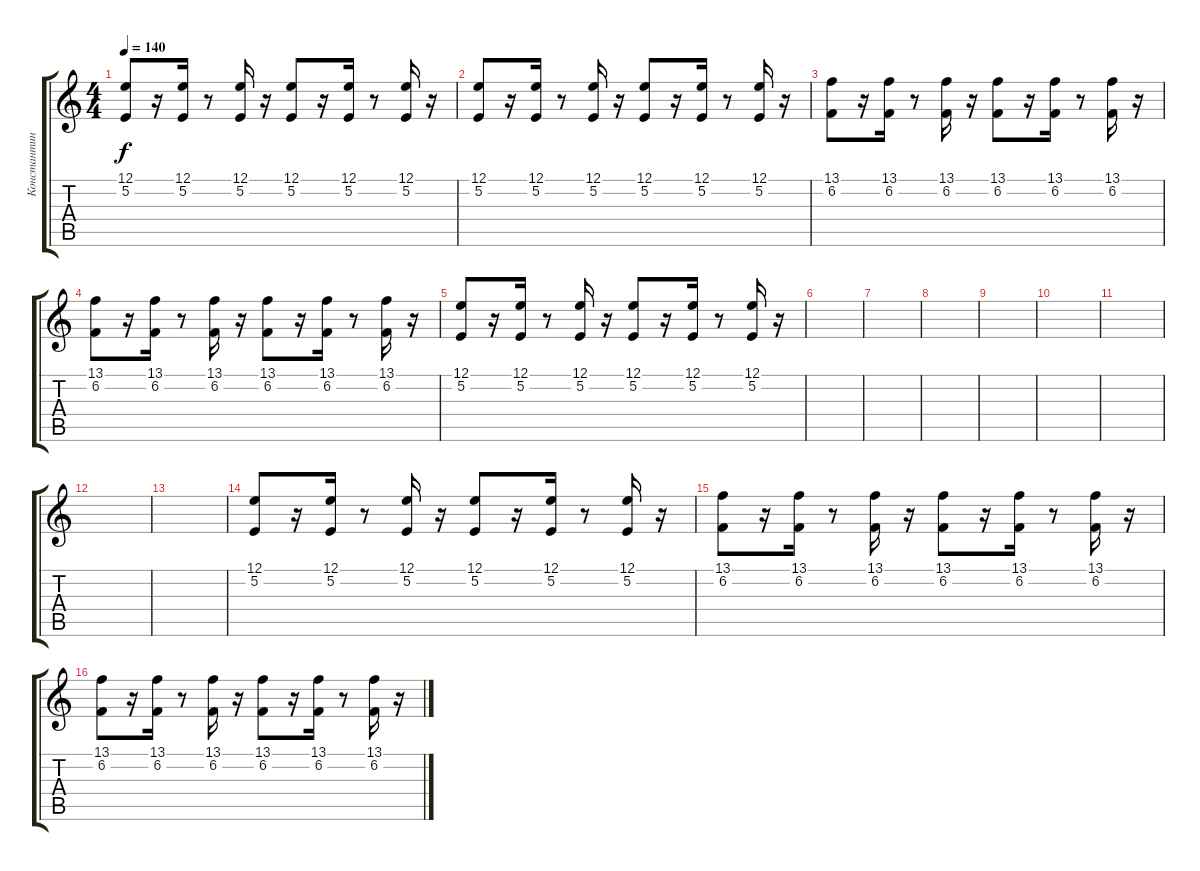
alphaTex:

\track ("Константин Бекрев" "Константин") {instrument lead2sawtooth}
\staff {score tabs}
\tuning (E4 B3 G3 D3 A2 E2) {hide}
\ts (4 4)
\tempo 140
\clef g2
\ks c
(12.1 5.2).8{dy f} r.16 (12.1 5.2).16 r.8 (12.1 5.2).16 r.16 (12.1 5.2).8 r.16 (12.1 5.2).16 r.8 (12.1 5.2).16 r.16 |
(12.1 5.2).8 r.16 (12.1 5.2).16 r.8 (12.1 5.2).16 r.16 (12.1 5.2).8 r.16 (12.1 5.2).16 r.8 (12.1 5.2).16 r.16 |
(13.1 6.2).8 r.16 (13.1 6.2).16 r.8 (13.1 6.2).16 r.16 (13.1 6.2).8 r.16 (13.1 6.2).16 r.8 (13.1 6.2).16 r.16 |
(13.1 6.2).8 r.16 (13.1 6.2).16 r.8 (13.1 6.2).16 r.16 (13.1 6.2).8 r.16 (13.1 6.2).16 r.8 (13.1 6.2).16 r.16 |
(12.1 5.2).8 r.16 (12.1 5.2).16 r.8 (12.1 5.2).16 r.16 (12.1 5.2).8 r.16 (12.1 5.2).16 r.8 (12.1 5.2).16 r.16 |
|
|
|
|
|
|
|
|
(12.1 5.2).8 r.16 (12.1 5.2).16 r.8 (12.1 5.2).16 r.16 (12.1 5.2).8 r.16 (12.1 5.2).16 r.8 (12.1 5.2).16 r.16 |
(13.1 6.2).8 r.16 (13.1 6.2).16 r.8 (13.1 6.2).16 r.16 (13.1 6.2).8 r.16 (13.1 6.2).16 r.8 (13.1 6.2).16 r.16 |
(13.1 6.2).8 r.16 (13.1 6.2).16 r.8 (13.1 6.2).16 r.16 (13.1 6.2).8 r.16 (13.1 6.2).16 r.8 (13.1 6.2).16 r.16
